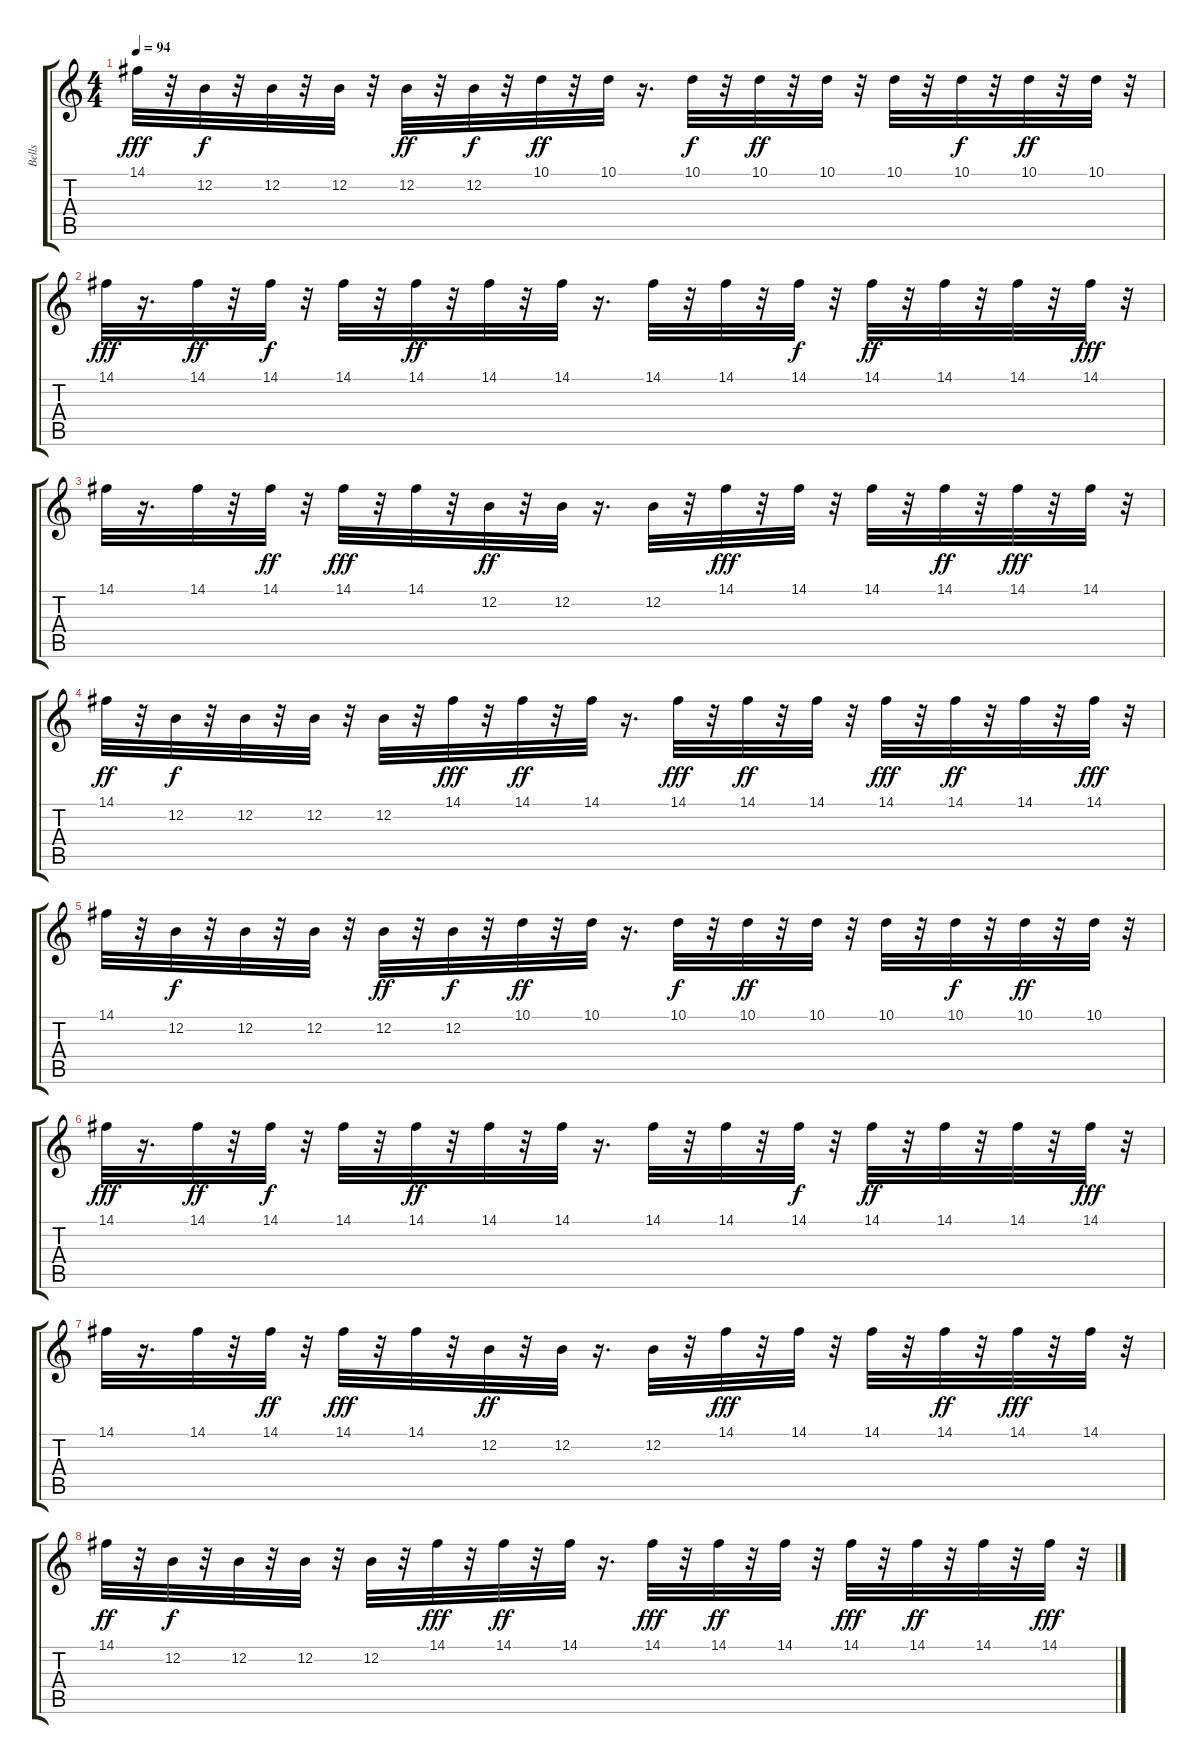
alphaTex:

\track ("Bells" "Bells") {instrument glockenspiel}
\staff {score tabs}
\tuning (E4 B3 G3 D3 A2 E2) {hide}
\ts (4 4)
\tempo 94
\clef g2
\ks c
14.1.32{dy fff} r.32 12.2.32{dy f} r.32 12.2.32 r.32 12.2.32 r.32 12.2.32{dy ff} r.32 12.2.32{dy f} r.32 10.1.32{dy ff} r.32 10.1.32 r.16{d} 10.1.32{dy f} r.32 10.1.32{dy ff} r.32 10.1.32 r.32 10.1.32 r.32 10.1.32{dy f} r.32 10.1.32{dy ff} r.32 10.1.32 r.32 |
14.1.32{dy fff} r.16{d} 14.1.32{dy ff} r.32 14.1.32{dy f} r.32 14.1.32 r.32 14.1.32{dy ff} r.32 14.1.32 r.32 14.1.32 r.16{d} 14.1.32 r.32 14.1.32 r.32 14.1.32{dy f} r.32 14.1.32{dy ff} r.32 14.1.32 r.32 14.1.32 r.32 14.1.32{dy fff} r.32 |
14.1.32 r.16{d} 14.1.32 r.32 14.1.32{dy ff} r.32 14.1.32{dy fff} r.32 14.1.32 r.32 12.2.32{dy ff} r.32 12.2.32 r.16{d} 12.2.32 r.32 14.1.32{dy fff} r.32 14.1.32 r.32 14.1.32 r.32 14.1.32{dy ff} r.32 14.1.32{dy fff} r.32 14.1.32 r.32 |
14.1.32{dy ff} r.32 12.2.32{dy f} r.32 12.2.32 r.32 12.2.32 r.32 12.2.32 r.32 14.1.32{dy fff} r.32 14.1.32{dy ff} r.32 14.1.32 r.16{d} 14.1.32{dy fff} r.32 14.1.32{dy ff} r.32 14.1.32 r.32 14.1.32{dy fff} r.32 14.1.32{dy ff} r.32 14.1.32 r.32 14.1.32{dy fff} r.32 |
14.1.32 r.32 12.2.32{dy f} r.32 12.2.32 r.32 12.2.32 r.32 12.2.32{dy ff} r.32 12.2.32{dy f} r.32 10.1.32{dy ff} r.32 10.1.32 r.16{d} 10.1.32{dy f} r.32 10.1.32{dy ff} r.32 10.1.32 r.32 10.1.32 r.32 10.1.32{dy f} r.32 10.1.32{dy ff} r.32 10.1.32 r.32 |
14.1.32{dy fff} r.16{d} 14.1.32{dy ff} r.32 14.1.32{dy f} r.32 14.1.32 r.32 14.1.32{dy ff} r.32 14.1.32 r.32 14.1.32 r.16{d} 14.1.32 r.32 14.1.32 r.32 14.1.32{dy f} r.32 14.1.32{dy ff} r.32 14.1.32 r.32 14.1.32 r.32 14.1.32{dy fff} r.32 |
14.1.32 r.16{d} 14.1.32 r.32 14.1.32{dy ff} r.32 14.1.32{dy fff} r.32 14.1.32 r.32 12.2.32{dy ff} r.32 12.2.32 r.16{d} 12.2.32 r.32 14.1.32{dy fff} r.32 14.1.32 r.32 14.1.32 r.32 14.1.32{dy ff} r.32 14.1.32{dy fff} r.32 14.1.32 r.32 |
14.1.32{dy ff} r.32 12.2.32{dy f} r.32 12.2.32 r.32 12.2.32 r.32 12.2.32 r.32 14.1.32{dy fff} r.32 14.1.32{dy ff} r.32 14.1.32 r.16{d} 14.1.32{dy fff} r.32 14.1.32{dy ff} r.32 14.1.32 r.32 14.1.32{dy fff} r.32 14.1.32{dy ff} r.32 14.1.32 r.32 14.1.32{dy fff} r.32
